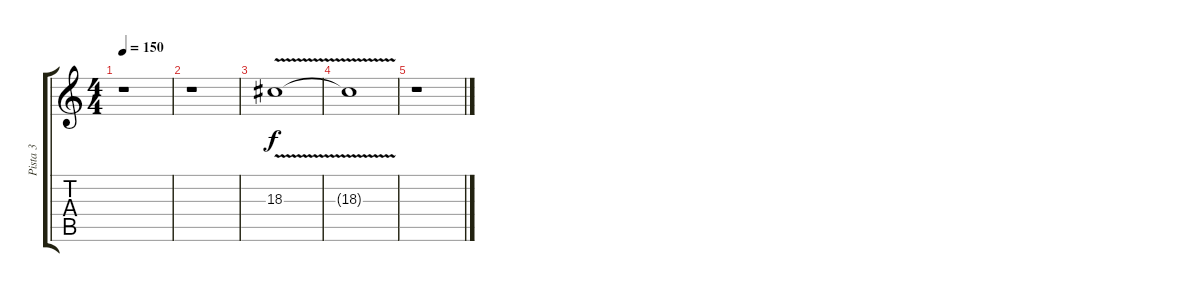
\track ("Pista 3" "Pista 3") {instrument violin}
\staff {score tabs}
\tuning (E4 B3 G3 D3 A2 E2) {hide}
\ts (4 4)
\tempo 150
\clef g2
\ks c
r.1{dy f} |
r.1 |
18.3{v}.1 |
18.3{t}.1 |
r.1
